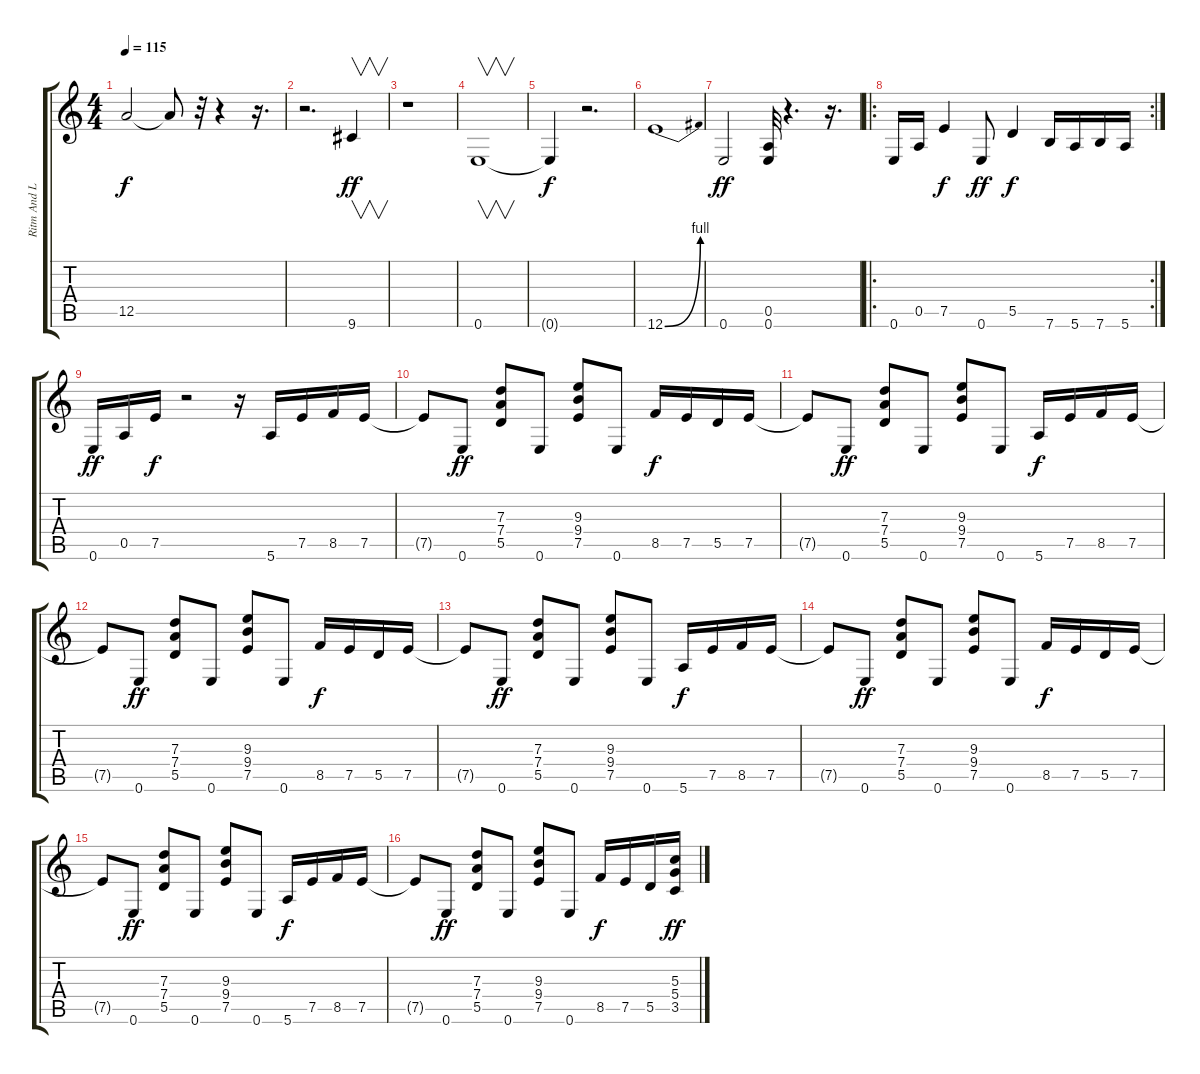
\track ("Ritm And Lead Guitar" "Ritm And L") {instrument distortionguitar}
\staff {score tabs}
\tuning (E4 B3 G3 D3 A2 E2) {hide}
\ts (4 4)
\tempo 115
\clef g2
\ks c
12.5{t}.2{dy f} 12.5{t}.8 r.32 r.4 r.16{d} |
r.2{d} 9.6.4{v dy ff} |
r.1 |
0.6.1{v} |
0.6{t}.4{dy f} r.2{d} |
12.6{be (bend 0 0 60 4)}.1 |
0.6.2{dy ff} (0.5 0.6).32 r.4{d} r.16{d} |
\ro
\rc 2
0.6.16 0.5.16 7.5.4{dy f} 0.6.8{dy ff} 5.5.4{dy f} 7.6.16 5.6.16 7.6.16 5.6.16 |
0.6.16{dy ff} 0.5.16 7.5.16{dy f} r.2 r.16 5.6.16 7.5.16 8.5.16 7.5.16 |
7.5{t}.8 0.6.8{dy ff} (7.3 7.4 5.5).8 0.6.8 (9.3 9.4 7.5).8 0.6.8 8.5.16{dy f} 7.5.16 5.5.16 7.5.16 |
7.5{t}.8 0.6.8{dy ff} (7.3 7.4 5.5).8 0.6.8 (9.3 9.4 7.5).8 0.6.8 5.6.16{dy f} 7.5.16 8.5.16 7.5.16 |
7.5{t}.8 0.6.8{dy ff} (7.3 7.4 5.5).8 0.6.8 (9.3 9.4 7.5).8 0.6.8 8.5.16{dy f} 7.5.16 5.5.16 7.5.16 |
7.5{t}.8 0.6.8{dy ff} (7.3 7.4 5.5).8 0.6.8 (9.3 9.4 7.5).8 0.6.8 5.6.16{dy f} 7.5.16 8.5.16 7.5.16 |
7.5{t}.8 0.6.8{dy ff} (7.3 7.4 5.5).8 0.6.8 (9.3 9.4 7.5).8 0.6.8 8.5.16{dy f} 7.5.16 5.5.16 7.5.16 |
7.5{t}.8 0.6.8{dy ff} (7.3 7.4 5.5).8 0.6.8 (9.3 9.4 7.5).8 0.6.8 5.6.16{dy f} 7.5.16 8.5.16 7.5.16 |
7.5{t}.8 0.6.8{dy ff} (7.3 7.4 5.5).8 0.6.8 (9.3 9.4 7.5).8 0.6.8 8.5.16{dy f} 7.5.16 5.5.16 (5.3 5.4 3.5).16{dy ff}
